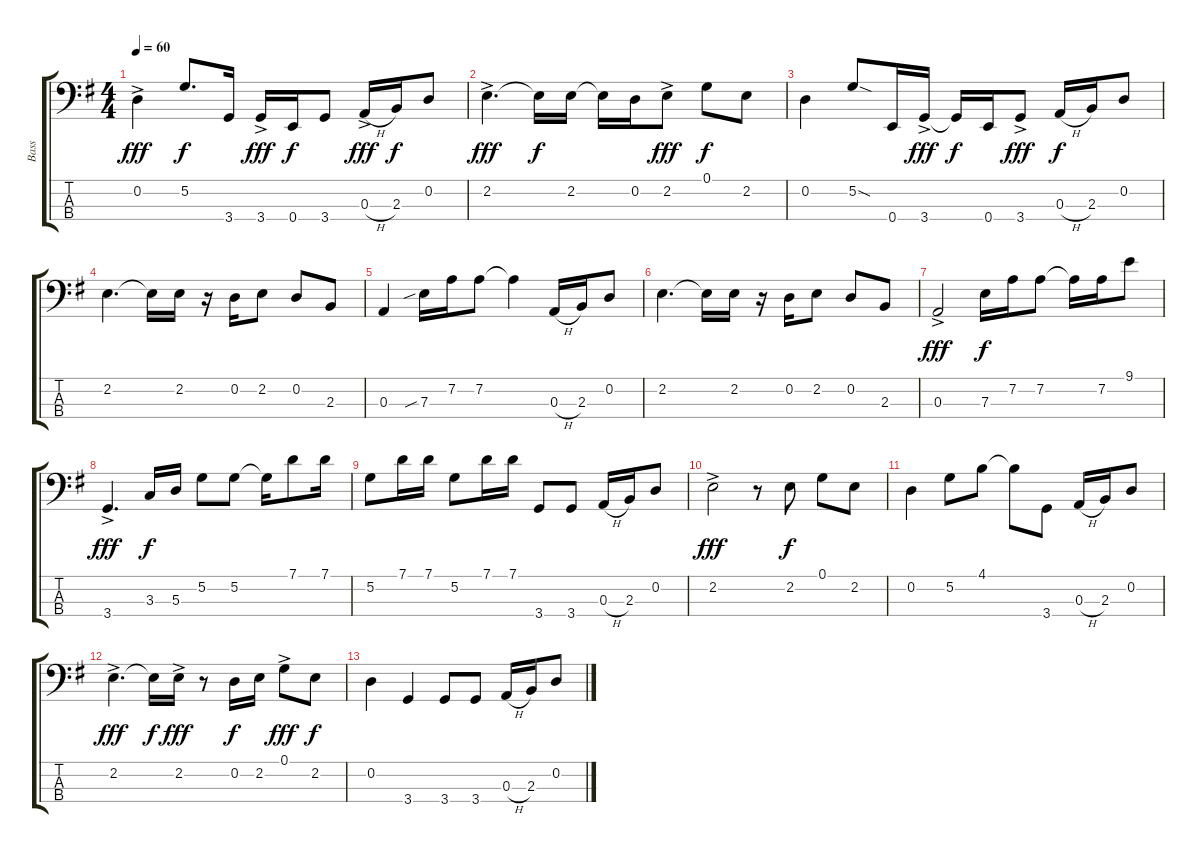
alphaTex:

\track ("Bass" "Bass") {instrument electricbasspick}
\staff {score tabs}
\tuning (G2 D2 A1 E1) {hide}
\ts (4 4)
\tempo 60
\clef f4
\ks g
0.2{ac}.4{dy fff} 5.2.8{d dy f} 3.4.16 3.4{ac}.16{dy fff} 0.4.16{dy f} 3.4.8 0.3{h ac}.16{dy fff} 2.3.16{dy f} 0.2.8 |
2.2{ac}.4{d dy fff} 2.2{t}.16{dy f} 2.2.16 2.2{t}.16 0.2.16 2.2{ac}.8{dy fff} 0.1.8{dy f} 2.2.8 |
0.2.4 5.2{sod}.8 0.4.16 3.4{ac}.16{dy fff} 3.4{t}.16{dy f} 0.4.16 3.4{ac}.8{dy fff} 0.3{h}.16{dy f} 2.3.16 0.2.8 |
2.2.4{d} 2.2{t}.16 2.2.16 r.16 0.2.16 2.2.8 0.2.8 2.3.8 |
0.3.4 7.3{sib}.16 7.2.16 7.2.8 7.2{t}.4 0.3{h}.16 2.3.16 0.2.8 |
2.2.4{d} 2.2{t}.16 2.2.16 r.16 0.2.16 2.2.8 0.2.8 2.3.8 |
0.3{ac}.2{dy fff} 7.3.16{dy f} 7.2.16 7.2.8 7.2{t}.16 7.2.16 9.1.8 |
3.4{ac}.4{d dy fff} 3.3.16{dy f} 5.3.16 5.2.8 5.2.8 5.2{t}.16 7.1.8 7.1.16 |
5.2.8 7.1.16 7.1.16 5.2.8 7.1.16 7.1.16 3.4.8 3.4.8 0.3{h}.16 2.3.16 0.2.8 |
2.2{ac}.2{dy fff volume 0} r.8 2.2.8{dy f} 0.1.8 2.2.8 |
0.2.4 5.2.8 4.1.8 4.1{t}.8 3.4.8 0.3{h}.16 2.3.16 0.2.8 |
2.2{ac}.4{d dy fff} 2.2{t}.16{dy f} 2.2{ac}.16{dy fff} r.8 0.2.16{dy f} 2.2.16 0.1{ac}.8{dy fff} 2.2.8{dy f} |
0.2.4 3.4.4 3.4.8 3.4.8 0.3{h}.16 2.3.16 0.2.8
